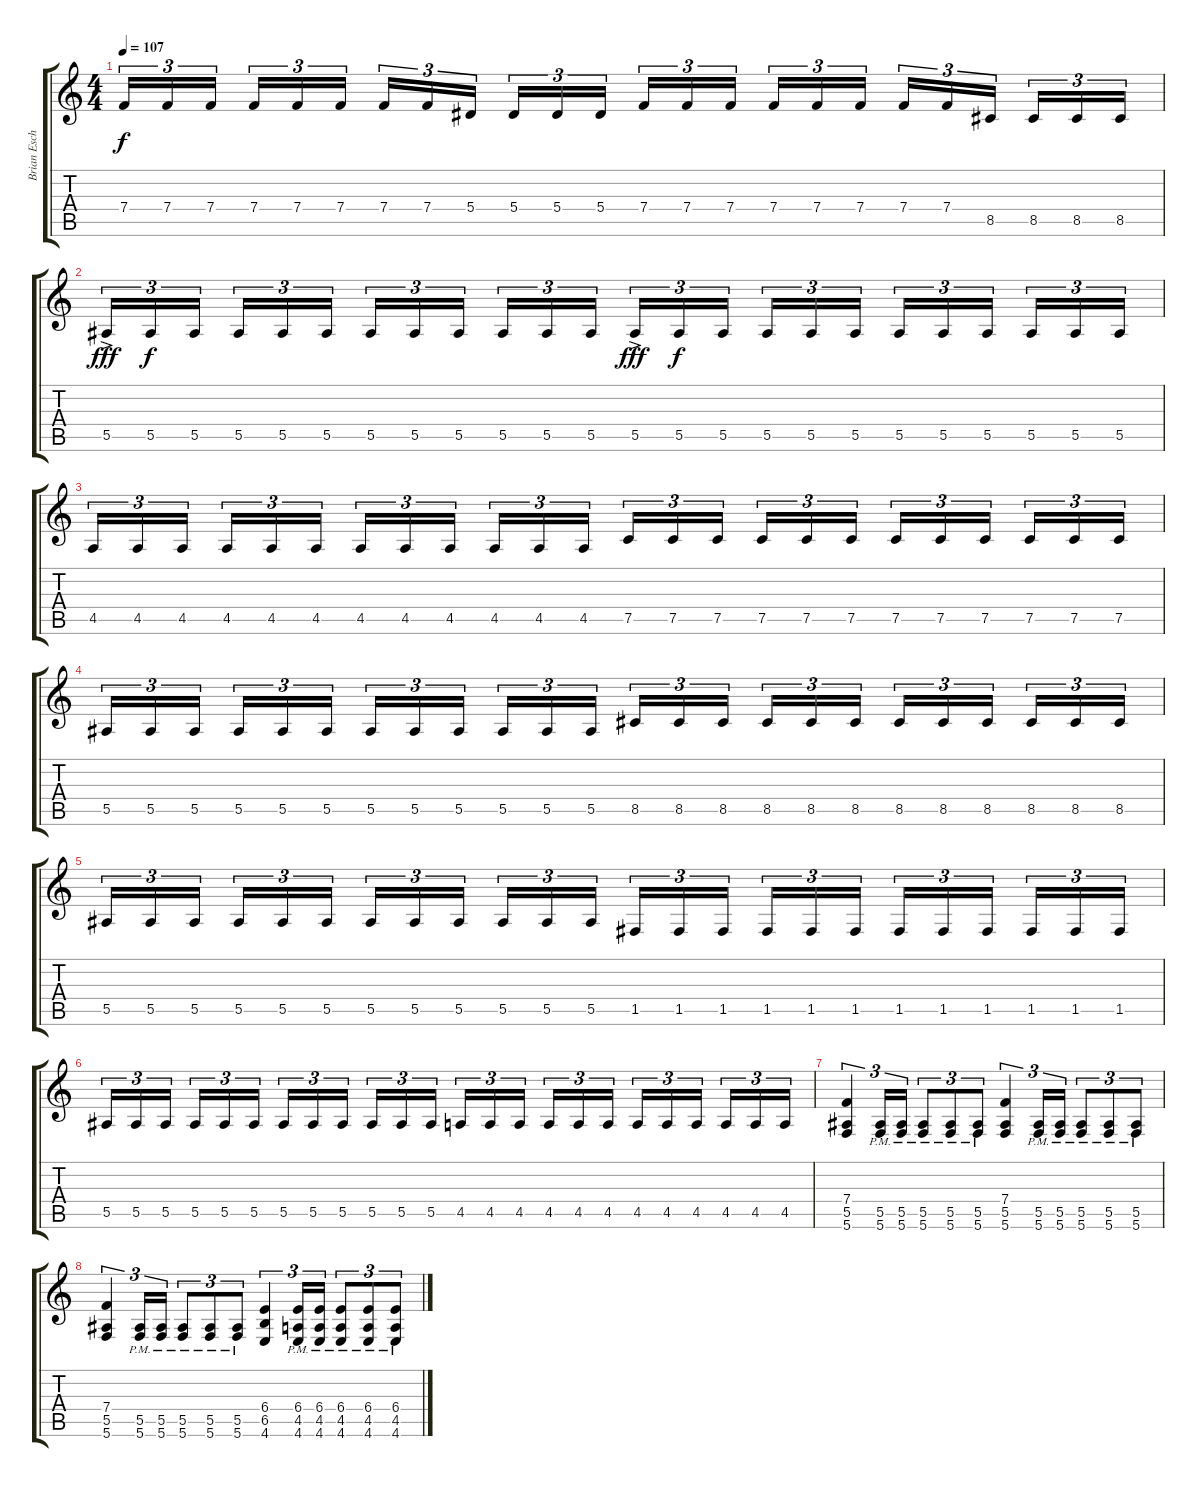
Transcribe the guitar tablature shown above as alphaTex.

\track ("Brian Eschbach (Lead Guitar)" "Brian Esch") {instrument distortionguitar}
\staff {score tabs}
\tuning (C4 G3 Eb3 Bb2 F2 C2) {hide}
\ts (4 4)
\tempo 107
\clef g2
\ks c
7.4.16{tu (3 2) dy f} 7.4.16{tu (3 2)} 7.4.16{tu (3 2)} 7.4.16{tu (3 2)} 7.4.16{tu (3 2)} 7.4.16{tu (3 2)} 7.4.16{tu (3 2)} 7.4.16{tu (3 2)} 5.4.16{tu (3 2)} 5.4.16{tu (3 2)} 5.4.16{tu (3 2)} 5.4.16{tu (3 2)} 7.4.16{tu (3 2)} 7.4.16{tu (3 2)} 7.4.16{tu (3 2)} 7.4.16{tu (3 2)} 7.4.16{tu (3 2)} 7.4.16{tu (3 2)} 7.4.16{tu (3 2)} 7.4.16{tu (3 2)} 8.5.16{tu (3 2)} 8.5.16{tu (3 2)} 8.5.16{tu (3 2)} 8.5.16{tu (3 2)} |
5.5{ac}.16{tu (3 2) dy fff} 5.5.16{tu (3 2) dy f} 5.5.16{tu (3 2)} 5.5.16{tu (3 2)} 5.5.16{tu (3 2)} 5.5.16{tu (3 2)} 5.5.16{tu (3 2)} 5.5.16{tu (3 2)} 5.5.16{tu (3 2)} 5.5.16{tu (3 2)} 5.5.16{tu (3 2)} 5.5.16{tu (3 2)} 5.5{ac}.16{tu (3 2) dy fff} 5.5.16{tu (3 2) dy f} 5.5.16{tu (3 2)} 5.5.16{tu (3 2)} 5.5.16{tu (3 2)} 5.5.16{tu (3 2)} 5.5.16{tu (3 2)} 5.5.16{tu (3 2)} 5.5.16{tu (3 2)} 5.5.16{tu (3 2)} 5.5.16{tu (3 2)} 5.5.16{tu (3 2)} |
4.5.16{tu (3 2)} 4.5.16{tu (3 2)} 4.5.16{tu (3 2)} 4.5.16{tu (3 2)} 4.5.16{tu (3 2)} 4.5.16{tu (3 2)} 4.5.16{tu (3 2)} 4.5.16{tu (3 2)} 4.5.16{tu (3 2)} 4.5.16{tu (3 2)} 4.5.16{tu (3 2)} 4.5.16{tu (3 2)} 7.5.16{tu (3 2)} 7.5.16{tu (3 2)} 7.5.16{tu (3 2)} 7.5.16{tu (3 2)} 7.5.16{tu (3 2)} 7.5.16{tu (3 2)} 7.5.16{tu (3 2)} 7.5.16{tu (3 2)} 7.5.16{tu (3 2)} 7.5.16{tu (3 2)} 7.5.16{tu (3 2)} 7.5.16{tu (3 2)} |
5.5.16{tu (3 2)} 5.5.16{tu (3 2)} 5.5.16{tu (3 2)} 5.5.16{tu (3 2)} 5.5.16{tu (3 2)} 5.5.16{tu (3 2)} 5.5.16{tu (3 2)} 5.5.16{tu (3 2)} 5.5.16{tu (3 2)} 5.5.16{tu (3 2)} 5.5.16{tu (3 2)} 5.5.16{tu (3 2)} 8.5.16{tu (3 2)} 8.5.16{tu (3 2)} 8.5.16{tu (3 2)} 8.5.16{tu (3 2)} 8.5.16{tu (3 2)} 8.5.16{tu (3 2)} 8.5.16{tu (3 2)} 8.5.16{tu (3 2)} 8.5.16{tu (3 2)} 8.5.16{tu (3 2)} 8.5.16{tu (3 2)} 8.5.16{tu (3 2)} |
5.5.16{tu (3 2)} 5.5.16{tu (3 2)} 5.5.16{tu (3 2)} 5.5.16{tu (3 2)} 5.5.16{tu (3 2)} 5.5.16{tu (3 2)} 5.5.16{tu (3 2)} 5.5.16{tu (3 2)} 5.5.16{tu (3 2)} 5.5.16{tu (3 2)} 5.5.16{tu (3 2)} 5.5.16{tu (3 2)} 1.5.16{tu (3 2)} 1.5.16{tu (3 2)} 1.5.16{tu (3 2)} 1.5.16{tu (3 2)} 1.5.16{tu (3 2)} 1.5.16{tu (3 2)} 1.5.16{tu (3 2)} 1.5.16{tu (3 2)} 1.5.16{tu (3 2)} 1.5.16{tu (3 2)} 1.5.16{tu (3 2)} 1.5.16{tu (3 2)} |
5.5.16{tu (3 2)} 5.5.16{tu (3 2)} 5.5.16{tu (3 2)} 5.5.16{tu (3 2)} 5.5.16{tu (3 2)} 5.5.16{tu (3 2)} 5.5.16{tu (3 2)} 5.5.16{tu (3 2)} 5.5.16{tu (3 2)} 5.5.16{tu (3 2)} 5.5.16{tu (3 2)} 5.5.16{tu (3 2)} 4.5.16{tu (3 2)} 4.5.16{tu (3 2)} 4.5.16{tu (3 2)} 4.5.16{tu (3 2)} 4.5.16{tu (3 2)} 4.5.16{tu (3 2)} 4.5.16{tu (3 2)} 4.5.16{tu (3 2)} 4.5.16{tu (3 2)} 4.5.16{tu (3 2)} 4.5.16{tu (3 2)} 4.5.16{tu (3 2)} |
(7.4 5.5 5.6).4{tu (3 2)} (5.5{pm} 5.6{pm}).16{tu (3 2)} (5.5{pm} 5.6{pm}).16{tu (3 2)} (5.5{pm} 5.6{pm}).8{tu (3 2)} (5.5{pm} 5.6{pm}).8{tu (3 2)} (5.5{pm} 5.6{pm}).8{tu (3 2)} (7.4 5.5 5.6).4{tu (3 2)} (5.5{pm} 5.6{pm}).16{tu (3 2)} (5.5{pm} 5.6{pm}).16{tu (3 2)} (5.5{pm} 5.6{pm}).8{tu (3 2)} (5.5{pm} 5.6{pm}).8{tu (3 2)} (5.5{pm} 5.6{pm}).8{tu (3 2)} |
(7.4 5.5 5.6).4{tu (3 2)} (5.5{pm} 5.6{pm}).16{tu (3 2)} (5.5{pm} 5.6{pm}).16{tu (3 2)} (5.5{pm} 5.6{pm}).8{tu (3 2)} (5.5{pm} 5.6{pm}).8{tu (3 2)} (5.5{pm} 5.6{pm}).8{tu (3 2)} (6.4 6.5 4.6).4{tu (3 2)} (6.4{pm} 4.5{pm} 4.6{pm}).16{tu (3 2)} (6.4{pm} 4.5{pm} 4.6{pm}).16{tu (3 2)} (6.4{pm} 4.5{pm} 4.6{pm}).8{tu (3 2)} (6.4{pm} 4.5{pm} 4.6{pm}).8{tu (3 2)} (6.4{pm} 4.5{pm} 4.6{pm}).8{tu (3 2)}
